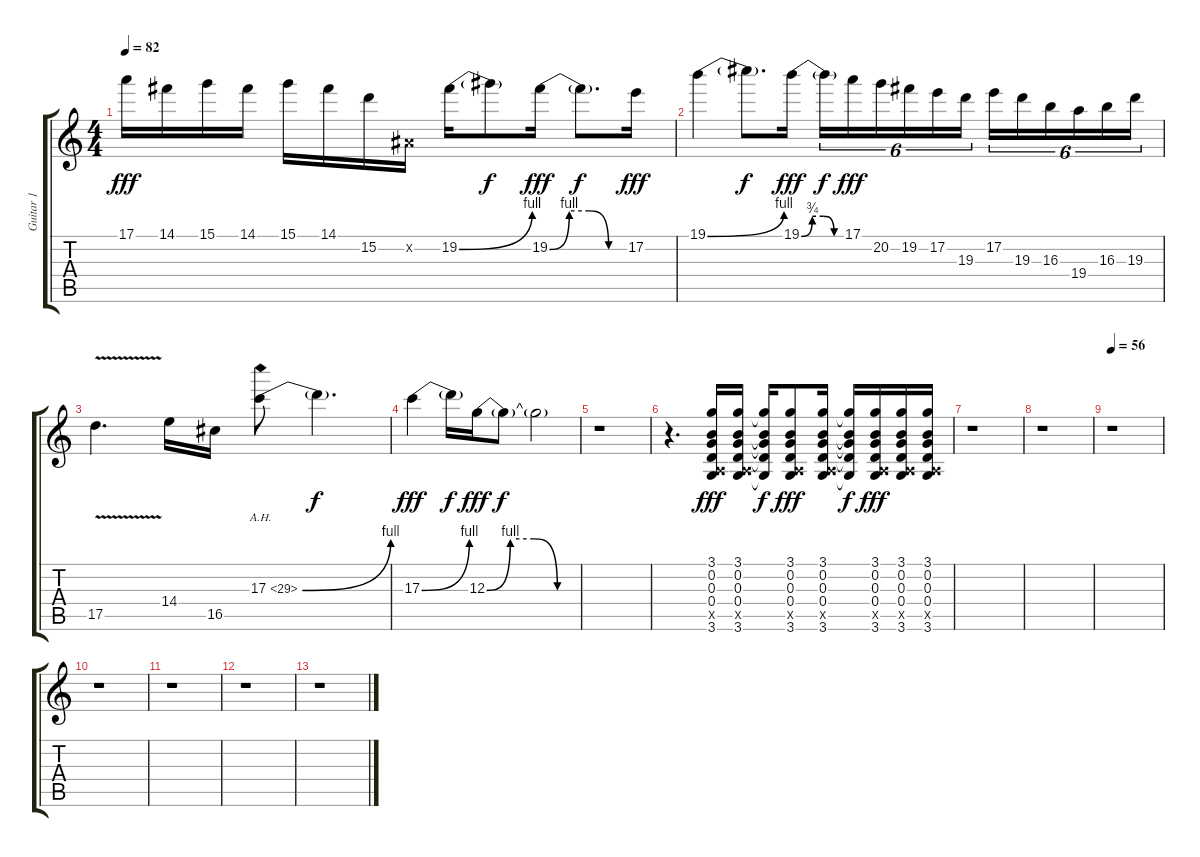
\track ("Guitar 1" "Guitar 1") {instrument distortionguitar}
\staff {score tabs}
\tuning (E4 B3 G3 D3 A2 E2) {hide}
\ts (4 4)
\tempo 82
\clef g2
\ks c
17.1.16{dy fff} 14.1.16 15.1.16 14.1.16 15.1.16 14.1.16 15.2.16 -1.2{x}.16 19.2{be (bend 0 0 60 4)}.16 19.2{t}.8{dy f} 19.2{be (custom 0 0 15 4 30 4 45 0 60 0)}.16{dy fff} 19.2{t}.8{d dy f} 17.2.16{dy fff} |
19.1{be (bend 0 0 60 4)}.4 19.1{t}.8{d dy f} 19.1{be (custom 0 0 15 3 30 3 45 0 60 0)}.16{dy fff} 19.1{t}.16{tu (6 4) dy f} 17.1.16{tu (6 4) dy fff} 20.2.16{tu (6 4)} 19.2.16{tu (6 4)} 17.2.16{tu (6 4)} 19.3.16{tu (6 4)} 17.2.16{tu (6 4)} 19.3.16{tu (6 4)} 16.3.16{tu (6 4)} 19.4.16{tu (6 4)} 16.3.16{tu (6 4)} 19.3.16{tu (6 4)} |
17.5{v}.4{d} 14.4.16 16.5.16 17.3{be (bend 0 0 60 4) ah 12}.8 17.3{t}.4{d dy f} |
17.3{be (bend 0 0 60 4)}.4{dy fff} 17.3{t}.16{dy f} 12.3{be (custom 0 0 15 4 30 4 45 0 60 0)}.16{dy fff} 12.3{t}.8{dy f} 12.3{t}.2 |
r.1 |
r.4{d} (3.1 0.2 0.3 0.4 0.5{x} 3.6).16{dy fff} (3.1 0.2 0.3 0.4 0.5{x} 3.6).16 (3.1{t} 0.2{t} 0.3{t} 0.4{t} 3.6{t}).16{dy f} (3.1 0.2 0.3 0.4 0.5{x} 3.6).8{dy fff} (3.1 0.2 0.3 0.4 0.5{x} 3.6).16 (3.1{t} 0.2{t} 0.3{t} 0.4{t} 3.6{t}).16{dy f} (3.1 0.2 0.3 0.4 0.5{x} 3.6).16{dy fff} (3.1 0.2 0.3 0.4 0.5{x} 3.6).16 (3.1 0.2 0.3 0.4 0.5{x} 3.6).16 |
r.1 |
r.1 |
\tempo 56
r.1 |
r.1 |
r.1 |
r.1 |
r.1
